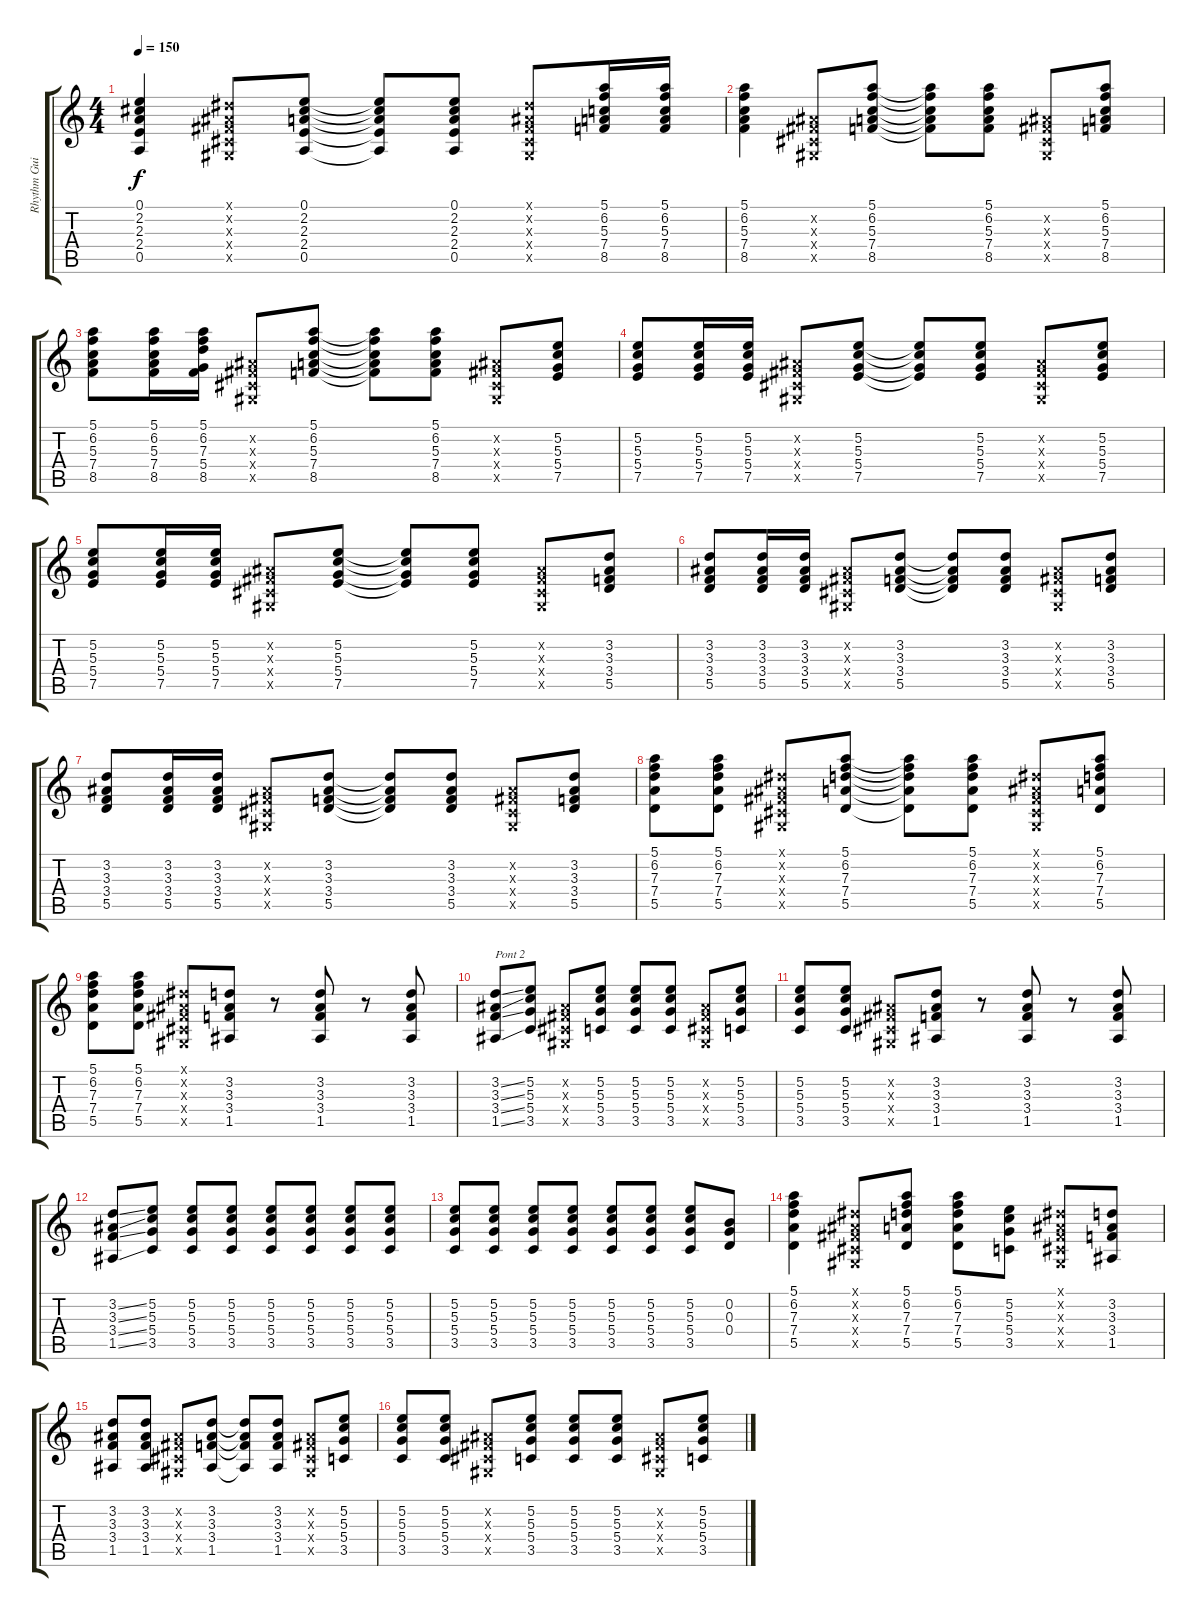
\track ("Rhythm Guitar" "Rhythm Gui") {instrument electricguitarclean}
\staff {score tabs}
\tuning (E4 B3 G3 D3 A2 E2) {hide}
\ts (4 4)
\tempo 150
\clef g2
\ks c
(0.1 2.2 2.3 2.4 0.5).4{dy f} (-1.1{x} -1.2{x} -1.3{x} -1.4{x} -1.5{x}).8 (0.1 2.2 2.3 2.4 0.5).8 (0.1{t} 2.2{t} 2.3{t} 2.4{t} 0.5{t}).8 (0.1 2.2 2.3 2.4 0.5).8 (-1.1{x} -1.2{x} -1.3{x} -1.4{x} -1.5{x}).8 (5.1 6.2 5.3 7.4 8.5).16 (5.1 6.2 5.3 7.4 8.5).16 |
(5.1 6.2 5.3 7.4 8.5).4 (-1.2{x} -1.3{x} -1.4{x} -1.5{x}).8 (5.1 6.2 5.3 7.4 8.5).8 (5.1{t} 6.2{t} 5.3{t} 7.4{t} 8.5{t}).8 (5.1 6.2 5.3 7.4 8.5).8 (-1.2{x} -1.3{x} -1.4{x} -1.5{x}).8 (5.1 6.2 5.3 7.4 8.5).8 |
(5.1 6.2 5.3 7.4 8.5).8 (5.1 6.2 5.3 7.4 8.5).16 (5.1 6.2 7.3 5.4 8.5).16 (-1.2{x} -1.3{x} -1.4{x} -1.5{x}).8 (5.1 6.2 5.3 7.4 8.5).8 (5.1{t} 6.2{t} 5.3{t} 7.4{t} 8.5{t}).8 (5.1 6.2 5.3 7.4 8.5).8 (-1.2{x} -1.3{x} -1.4{x} -1.5{x}).8 (5.2 5.3 5.4 7.5).8 |
(5.2 5.3 5.4 7.5).8 (5.2 5.3 5.4 7.5).16 (5.2 5.3 5.4 7.5).16 (-1.2{x} -1.3{x} -1.4{x} -1.5{x}).8 (5.2 5.3 5.4 7.5).8 (5.2{t} 5.3{t} 5.4{t} 7.5{t}).8 (5.2 5.3 5.4 7.5).8 (-1.2{x} -1.3{x} -1.4{x} -1.5{x}).8 (5.2 5.3 5.4 7.5).8 |
(5.2 5.3 5.4 7.5).8 (5.2 5.3 5.4 7.5).16 (5.2 5.3 5.4 7.5).16 (-1.2{x} -1.3{x} -1.4{x} -1.5{x}).8 (5.2 5.3 5.4 7.5).8 (5.2{t} 5.3{t} 5.4{t} 7.5{t}).8 (5.2 5.3 5.4 7.5).8 (-1.2{x} -1.3{x} -1.4{x} -1.5{x}).8 (3.2 3.3 3.4 5.5).8 |
(3.2 3.3 3.4 5.5).8 (3.2 3.3 3.4 5.5).16 (3.2 3.3 3.4 5.5).16 (-1.2{x} -1.3{x} -1.4{x} -1.5{x}).8 (3.2 3.3 3.4 5.5).8 (3.2{t} 3.3{t} 3.4{t} 5.5{t}).8 (3.2 3.3 3.4 5.5).8 (-1.2{x} -1.3{x} -1.4{x} -1.5{x}).8 (3.2 3.3 3.4 5.5).8 |
(3.2 3.3 3.4 5.5).8 (3.2 3.3 3.4 5.5).16 (3.2 3.3 3.4 5.5).16 (-1.2{x} -1.3{x} -1.4{x} -1.5{x}).8 (3.2 3.3 3.4 5.5).8 (3.2{t} 3.3{t} 3.4{t} 5.5{t}).8 (3.2 3.3 3.4 5.5).8 (-1.2{x} -1.3{x} -1.4{x} -1.5{x}).8 (3.2 3.3 3.4 5.5).8 |
(5.1 6.2 7.3 7.4 5.5).8 (5.1 6.2 7.3 7.4 5.5).8 (-1.1{x} -1.2{x} -1.3{x} -1.4{x} -1.5{x}).8 (5.1 6.2 7.3 7.4 5.5).8 (5.1{t} 6.2{t} 7.3{t} 7.4{t} 5.5{t}).8 (5.1 6.2 7.3 7.4 5.5).8 (-1.1{x} -1.2{x} -1.3{x} -1.4{x} -1.5{x}).8 (5.1 6.2 7.3 7.4 5.5).8 |
(5.1 6.2 7.3 7.4 5.5).8 (5.1 6.2 7.3 7.4 5.5).8 (-1.1{x} -1.2{x} -1.3{x} -1.4{x} -1.5{x}).8 (3.2 3.3 3.4 1.5).8 r.8 (3.2 3.3 3.4 1.5).8 r.8 (3.2 3.3 3.4 1.5).8 |
(3.2{ss} 3.3{ss} 3.4{ss} 1.5{ss}).8{txt "Pont 2"} (5.2 5.3 5.4 3.5).8 (-1.2{x} -1.3{x} -1.4{x} -1.5{x}).8 (5.2 5.3 5.4 3.5).8 (5.2 5.3 5.4 3.5).8 (5.2 5.3 5.4 3.5).8 (-1.2{x} -1.3{x} -1.4{x} -1.5{x}).8 (5.2 5.3 5.4 3.5).8 |
(5.2 5.3 5.4 3.5).8 (5.2 5.3 5.4 3.5).8 (-1.2{x} -1.3{x} -1.4{x} -1.5{x}).8 (3.2 3.3 3.4 1.5).8 r.8 (3.2 3.3 3.4 1.5).8 r.8 (3.2 3.3 3.4 1.5).8 |
(3.2{ss} 3.3{ss} 3.4{ss} 1.5{ss}).8 (5.2 5.3 5.4 3.5).8 (5.2 5.3 5.4 3.5).8 (5.2 5.3 5.4 3.5).8 (5.2 5.3 5.4 3.5).8 (5.2 5.3 5.4 3.5).8 (5.2 5.3 5.4 3.5).8 (5.2 5.3 5.4 3.5).8 |
(5.2 5.3 5.4 3.5).8 (5.2 5.3 5.4 3.5).8 (5.2 5.3 5.4 3.5).8 (5.2 5.3 5.4 3.5).8 (5.2 5.3 5.4 3.5).8 (5.2 5.3 5.4 3.5).8 (5.2 5.3 5.4 3.5).8 (0.2 0.3 0.4).8 |
(5.1 6.2 7.3 7.4 5.5).4 (-1.1{x} -1.2{x} -1.3{x} -1.4{x} -1.5{x}).8 (5.1 6.2 7.3 7.4 5.5).8 (5.1 6.2 7.3 7.4 5.5).8 (5.2 5.3 5.4 3.5).8 (-1.1{x} -1.2{x} -1.3{x} -1.4{x} -1.5{x}).8 (3.2 3.3 3.4 1.5).8 |
(3.2 3.3 3.4 1.5).8 (3.2 3.3 3.4 1.5).8 (-1.2{x} -1.3{x} -1.4{x} -1.5{x}).8 (3.2 3.3 3.4 1.5).8 (3.2{t} 3.3{t} 3.4{t} 1.5{t}).8 (3.2 3.3 3.4 1.5).8 (-1.2{x} -1.3{x} -1.4{x} -1.5{x}).8 (5.2 5.3 5.4 3.5).8 |
(5.2 5.3 5.4 3.5).8 (5.2 5.3 5.4 3.5).8 (-1.2{x} -1.3{x} -1.4{x} -1.5{x}).8 (5.2 5.3 5.4 3.5).8 (5.2 5.3 5.4 3.5).8 (5.2 5.3 5.4 3.5).8 (-1.2{x} -1.3{x} -1.4{x} -1.5{x}).8 (5.2 5.3 5.4 3.5).8
